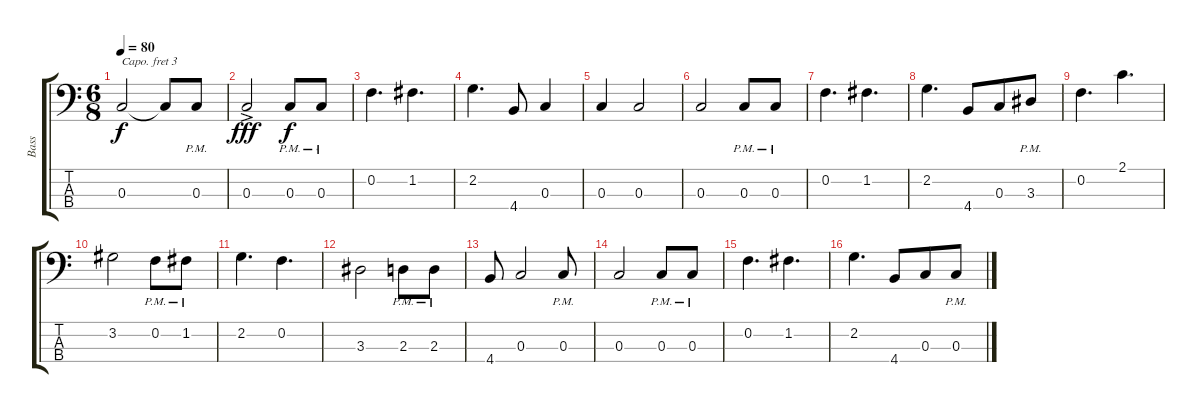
\track ("Bass" "Bass") {instrument electricbassfinger}
\staff {score tabs}
\capo 3
\tuning (G2 D2 A1 E1) {hide}
\ts (6 8)
\tempo 80
\clef f4
\ks c
0.3.2{dy f} 0.3{t}.8 0.3{pm}.8 |
0.3{ac}.2{dy fff} 0.3{pm}.8{dy f} 0.3{pm}.8 |
0.2.4{d} 1.2.4{d} |
2.2.4{d} 4.4.8 0.3.4 |
0.3.4 0.3.2 |
0.3.2 0.3{pm}.8 0.3{pm}.8 |
0.2.4{d} 1.2.4{d} |
2.2.4{d} 4.4.8 0.3.8 3.3{pm}.8 |
0.2.4{d} 2.1.4{d} |
3.2.2 0.2{pm}.8 1.2{pm}.8 |
2.2.4{d} 0.2.4{d} |
3.3.2 2.3{pm}.8 2.3{pm}.8 |
4.4.8 0.3.2 0.3{pm}.8 |
0.3.2 0.3{pm}.8 0.3{pm}.8 |
0.2.4{d} 1.2.4{d} |
2.2.4{d} 4.4.8 0.3.8 0.3{pm}.8
